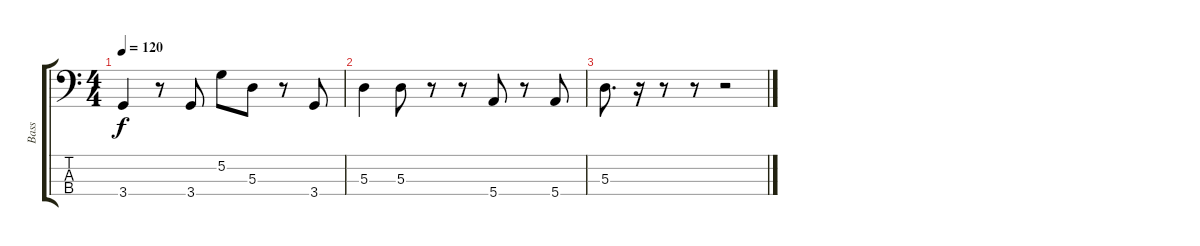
\track ("Bass" "Bass") {instrument fretlessbass}
\staff {score tabs}
\tuning (G2 D2 A1 E1) {hide}
\ts (4 4)
\tempo 120
\clef f4
\ks c
3.4.4{dy f} r.8 3.4.8 5.2.8 5.3.8 r.8 3.4.8 |
5.3.4 5.3.8 r.8 r.8 5.4.8 r.8 5.4.8 |
5.3.8{d} r.16 r.8 r.8 r.2
